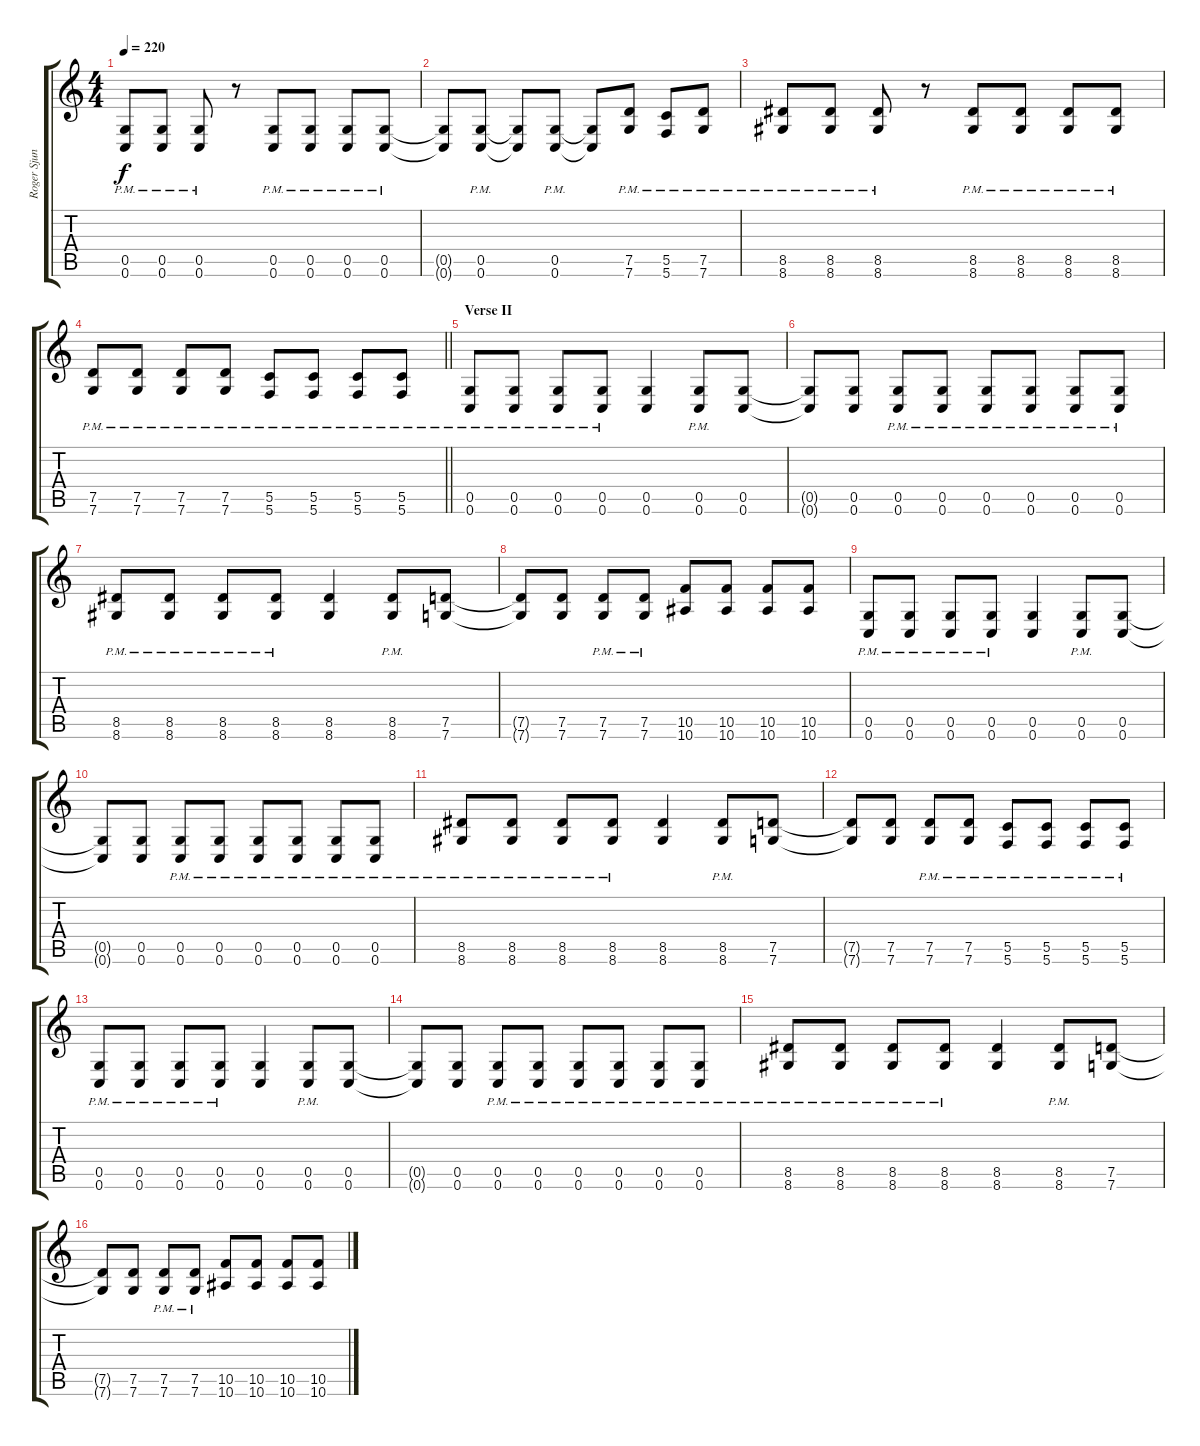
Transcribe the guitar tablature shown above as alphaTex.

\track ("Roger Sjunneson" "Roger Sjun") {instrument distortionguitar}
\staff {score tabs}
\tuning (D4 A3 F3 C3 G2 C2) {hide}
\ts (4 4)
\tempo 220
\clef g2
\ks c
(0.5{pm} 0.6{pm}).8{dy f} (0.5{pm} 0.6{pm}).8 (0.5{pm} 0.6{pm}).8 r.8 (0.5{pm} 0.6{pm}).8 (0.5{pm} 0.6{pm}).8 (0.5{pm} 0.6{pm}).8 (0.5{pm} 0.6{pm}).8 |
(0.5{t} 0.6{t}).8 (0.5{pm} 0.6{pm}).8 (0.5{t} 0.6{t}).8 (0.5{pm} 0.6{pm}).8 (0.5{t} 0.6{t}).8 (7.5{pm} 7.6{pm}).8 (5.5{pm} 5.6{pm}).8 (7.5{pm} 7.6{pm}).8 |
(8.5{pm} 8.6{pm}).8 (8.5{pm} 8.6{pm}).8 (8.5{pm} 8.6{pm}).8 r.8 (8.5{pm} 8.6{pm}).8 (8.5{pm} 8.6{pm}).8 (8.5{pm} 8.6{pm}).8 (8.5{pm} 8.6{pm}).8 |
\barLineRight lightlight
(7.5{pm} 7.6{pm}).8 (7.5{pm} 7.6{pm}).8 (7.5{pm} 7.6{pm}).8 (7.5{pm} 7.6{pm}).8 (5.5{pm} 5.6{pm}).8 (5.5{pm} 5.6{pm}).8 (5.5{pm} 5.6{pm}).8 (5.5{pm} 5.6{pm}).8 |
\section ("" "Verse II")
(0.5{pm} 0.6{pm}).8 (0.5{pm} 0.6{pm}).8 (0.5{pm} 0.6{pm}).8 (0.5{pm} 0.6{pm}).8 (0.5 0.6).4 (0.5{pm} 0.6{pm}).8 (0.5 0.6).8 |
(0.5{t} 0.6{t}).8 (0.5 0.6).8 (0.5{pm} 0.6{pm}).8 (0.5{pm} 0.6{pm}).8 (0.5{pm} 0.6{pm}).8 (0.5{pm} 0.6{pm}).8 (0.5{pm} 0.6{pm}).8 (0.5{pm} 0.6{pm}).8 |
(8.5{pm} 8.6{pm}).8 (8.5{pm} 8.6{pm}).8 (8.5{pm} 8.6{pm}).8 (8.5{pm} 8.6{pm}).8 (8.5 8.6).4 (8.5{pm} 8.6{pm}).8 (7.5 7.6).8 |
(7.5{t} 7.6{t}).8 (7.5 7.6).8 (7.5{pm} 7.6{pm}).8 (7.5{pm} 7.6{pm}).8 (10.5 10.6).8 (10.5 10.6).8 (10.5 10.6).8 (10.5 10.6).8 |
(0.5{pm} 0.6{pm}).8 (0.5{pm} 0.6{pm}).8 (0.5{pm} 0.6{pm}).8 (0.5{pm} 0.6{pm}).8 (0.5 0.6).4 (0.5{pm} 0.6{pm}).8 (0.5 0.6).8 |
(0.5{t} 0.6{t}).8 (0.5 0.6).8 (0.5{pm} 0.6{pm}).8 (0.5{pm} 0.6{pm}).8 (0.5{pm} 0.6{pm}).8 (0.5{pm} 0.6{pm}).8 (0.5{pm} 0.6{pm}).8 (0.5{pm} 0.6{pm}).8 |
(8.5{pm} 8.6{pm}).8 (8.5{pm} 8.6{pm}).8 (8.5{pm} 8.6{pm}).8 (8.5{pm} 8.6{pm}).8 (8.5 8.6).4 (8.5{pm} 8.6{pm}).8 (7.5 7.6).8 |
(7.5{t} 7.6{t}).8 (7.5 7.6).8 (7.5{pm} 7.6{pm}).8 (7.5{pm} 7.6{pm}).8 (5.5{pm} 5.6{pm}).8 (5.5{pm} 5.6{pm}).8 (5.5{pm} 5.6{pm}).8 (5.5{pm} 5.6{pm}).8 |
(0.5{pm} 0.6{pm}).8 (0.5{pm} 0.6{pm}).8 (0.5{pm} 0.6{pm}).8 (0.5{pm} 0.6{pm}).8 (0.5 0.6).4 (0.5{pm} 0.6{pm}).8 (0.5 0.6).8 |
(0.5{t} 0.6{t}).8 (0.5 0.6).8 (0.5{pm} 0.6{pm}).8 (0.5{pm} 0.6{pm}).8 (0.5{pm} 0.6{pm}).8 (0.5{pm} 0.6{pm}).8 (0.5{pm} 0.6{pm}).8 (0.5{pm} 0.6{pm}).8 |
(8.5{pm} 8.6{pm}).8 (8.5{pm} 8.6{pm}).8 (8.5{pm} 8.6{pm}).8 (8.5{pm} 8.6{pm}).8 (8.5 8.6).4 (8.5{pm} 8.6{pm}).8 (7.5 7.6).8 |
(7.5{t} 7.6{t}).8 (7.5 7.6).8 (7.5{pm} 7.6{pm}).8 (7.5{pm} 7.6{pm}).8 (10.5 10.6).8 (10.5 10.6).8 (10.5 10.6).8 (10.5 10.6).8
